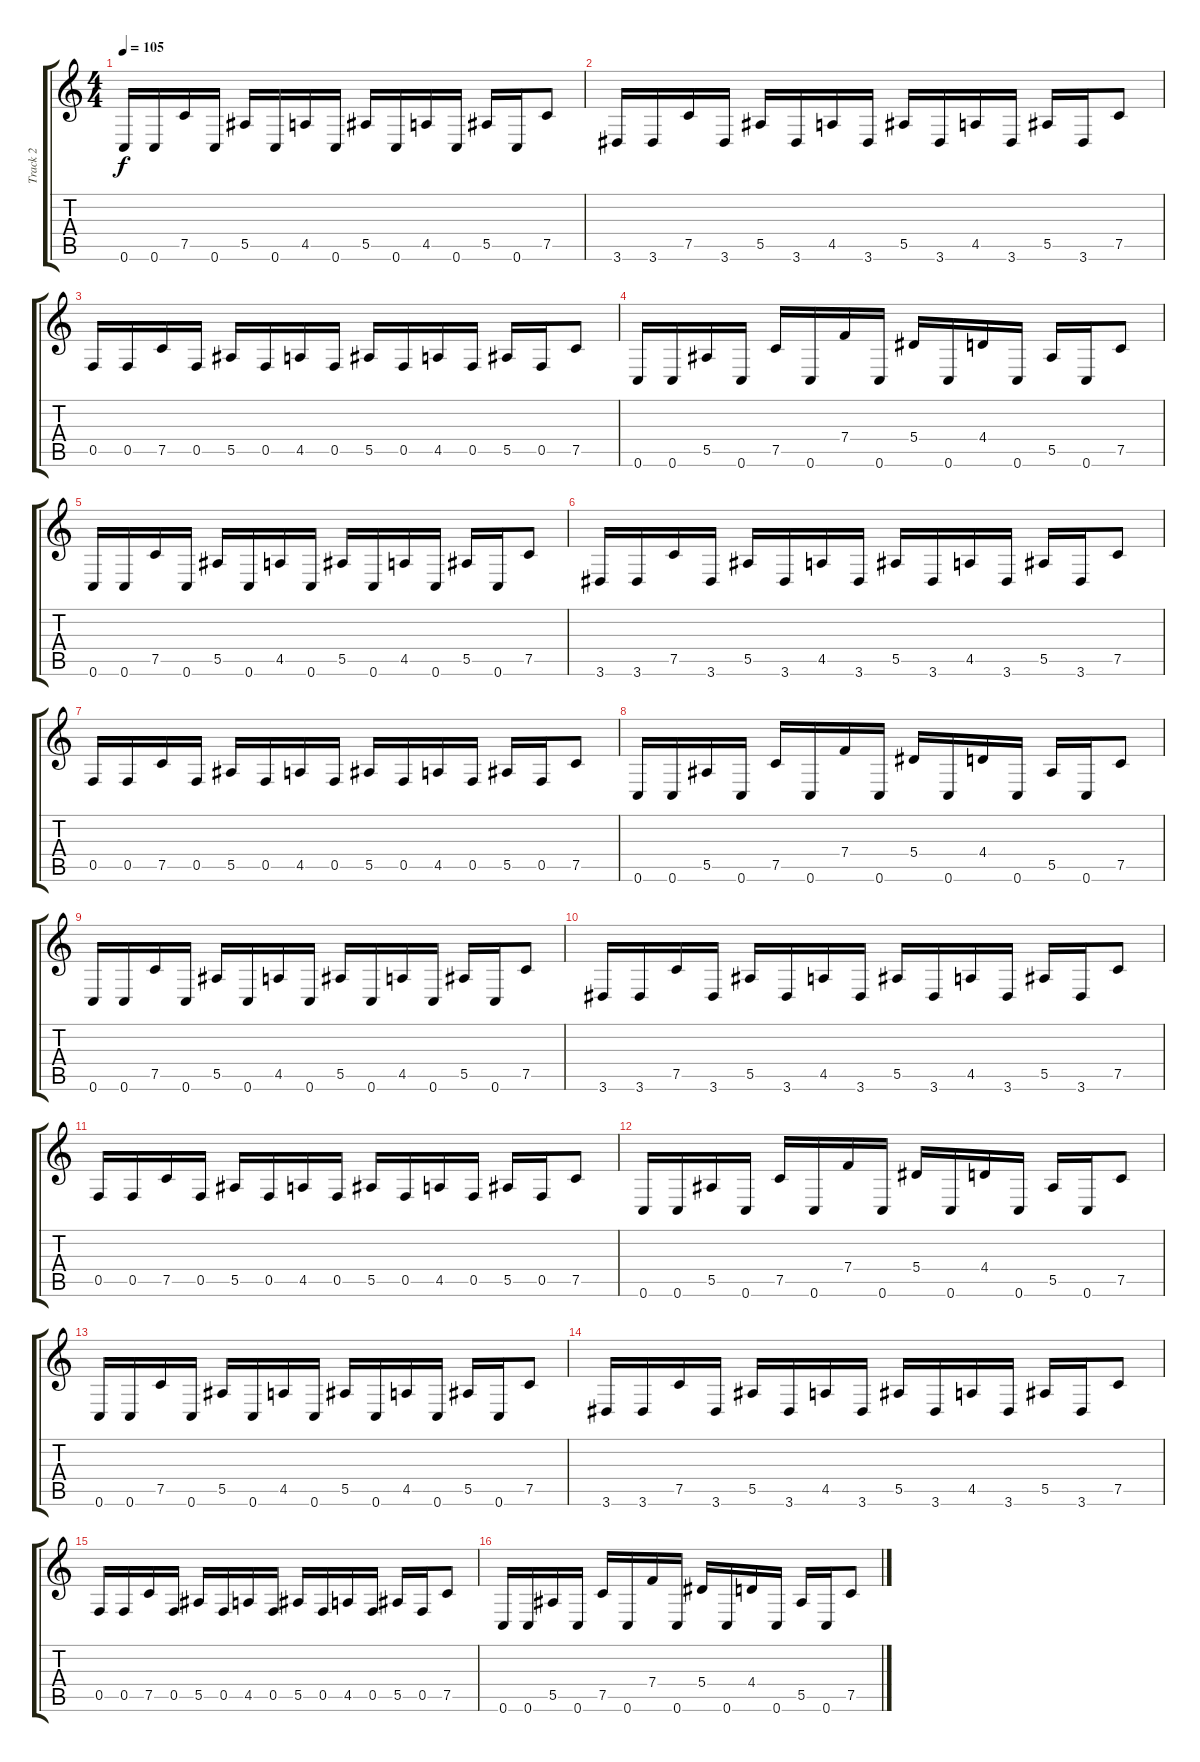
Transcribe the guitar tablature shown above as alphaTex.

\track ("Track 2" "Track 2") {instrument overdrivenguitar}
\staff {score tabs}
\tuning (C4 G3 Eb3 Bb2 F2 C2) {hide}
\ts (4 4)
\tempo 105
\clef g2
\ks c
0.6.16{dy f instrument overdrivenguitar} 0.6.16 7.5.16 0.6.16 5.5.16 0.6.16 4.5.16 0.6.16 5.5.16 0.6.16 4.5.16 0.6.16 5.5.16 0.6.16 7.5.8 |
3.6.16 3.6.16 7.5.16 3.6.16 5.5.16 3.6.16 4.5.16 3.6.16 5.5.16 3.6.16 4.5.16 3.6.16 5.5.16 3.6.16 7.5.8 |
0.5.16 0.5.16 7.5.16 0.5.16 5.5.16 0.5.16 4.5.16 0.5.16 5.5.16 0.5.16 4.5.16 0.5.16 5.5.16 0.5.16 7.5.8 |
0.6.16 0.6.16 5.5.16 0.6.16 7.5.16 0.6.16 7.4.16 0.6.16 5.4.16 0.6.16 4.4.16 0.6.16 5.5.16 0.6.16 7.5.8 |
0.6.16 0.6.16 7.5.16 0.6.16 5.5.16 0.6.16 4.5.16 0.6.16 5.5.16 0.6.16 4.5.16 0.6.16 5.5.16 0.6.16 7.5.8 |
3.6.16 3.6.16 7.5.16 3.6.16 5.5.16 3.6.16 4.5.16 3.6.16 5.5.16 3.6.16 4.5.16 3.6.16 5.5.16 3.6.16 7.5.8 |
0.5.16 0.5.16 7.5.16 0.5.16 5.5.16 0.5.16 4.5.16 0.5.16 5.5.16 0.5.16 4.5.16 0.5.16 5.5.16 0.5.16 7.5.8 |
0.6.16 0.6.16 5.5.16 0.6.16 7.5.16 0.6.16 7.4.16 0.6.16 5.4.16 0.6.16 4.4.16 0.6.16 5.5.16 0.6.16 7.5.8 |
0.6.16 0.6.16 7.5.16 0.6.16 5.5.16 0.6.16 4.5.16 0.6.16 5.5.16 0.6.16 4.5.16 0.6.16 5.5.16 0.6.16 7.5.8 |
3.6.16 3.6.16 7.5.16 3.6.16 5.5.16 3.6.16 4.5.16 3.6.16 5.5.16 3.6.16 4.5.16 3.6.16 5.5.16 3.6.16 7.5.8 |
0.5.16 0.5.16 7.5.16 0.5.16 5.5.16 0.5.16 4.5.16 0.5.16 5.5.16 0.5.16 4.5.16 0.5.16 5.5.16 0.5.16 7.5.8 |
0.6.16 0.6.16 5.5.16 0.6.16 7.5.16 0.6.16 7.4.16 0.6.16 5.4.16 0.6.16 4.4.16 0.6.16 5.5.16 0.6.16 7.5.8 |
0.6.16 0.6.16 7.5.16 0.6.16 5.5.16 0.6.16 4.5.16 0.6.16 5.5.16 0.6.16 4.5.16 0.6.16 5.5.16 0.6.16 7.5.8 |
3.6.16 3.6.16 7.5.16 3.6.16 5.5.16 3.6.16 4.5.16 3.6.16 5.5.16 3.6.16 4.5.16 3.6.16 5.5.16 3.6.16 7.5.8 |
0.5.16 0.5.16 7.5.16 0.5.16 5.5.16 0.5.16 4.5.16 0.5.16 5.5.16 0.5.16 4.5.16 0.5.16 5.5.16 0.5.16 7.5.8 |
0.6.16 0.6.16 5.5.16 0.6.16 7.5.16 0.6.16 7.4.16 0.6.16 5.4.16 0.6.16 4.4.16 0.6.16 5.5.16 0.6.16 7.5.8
